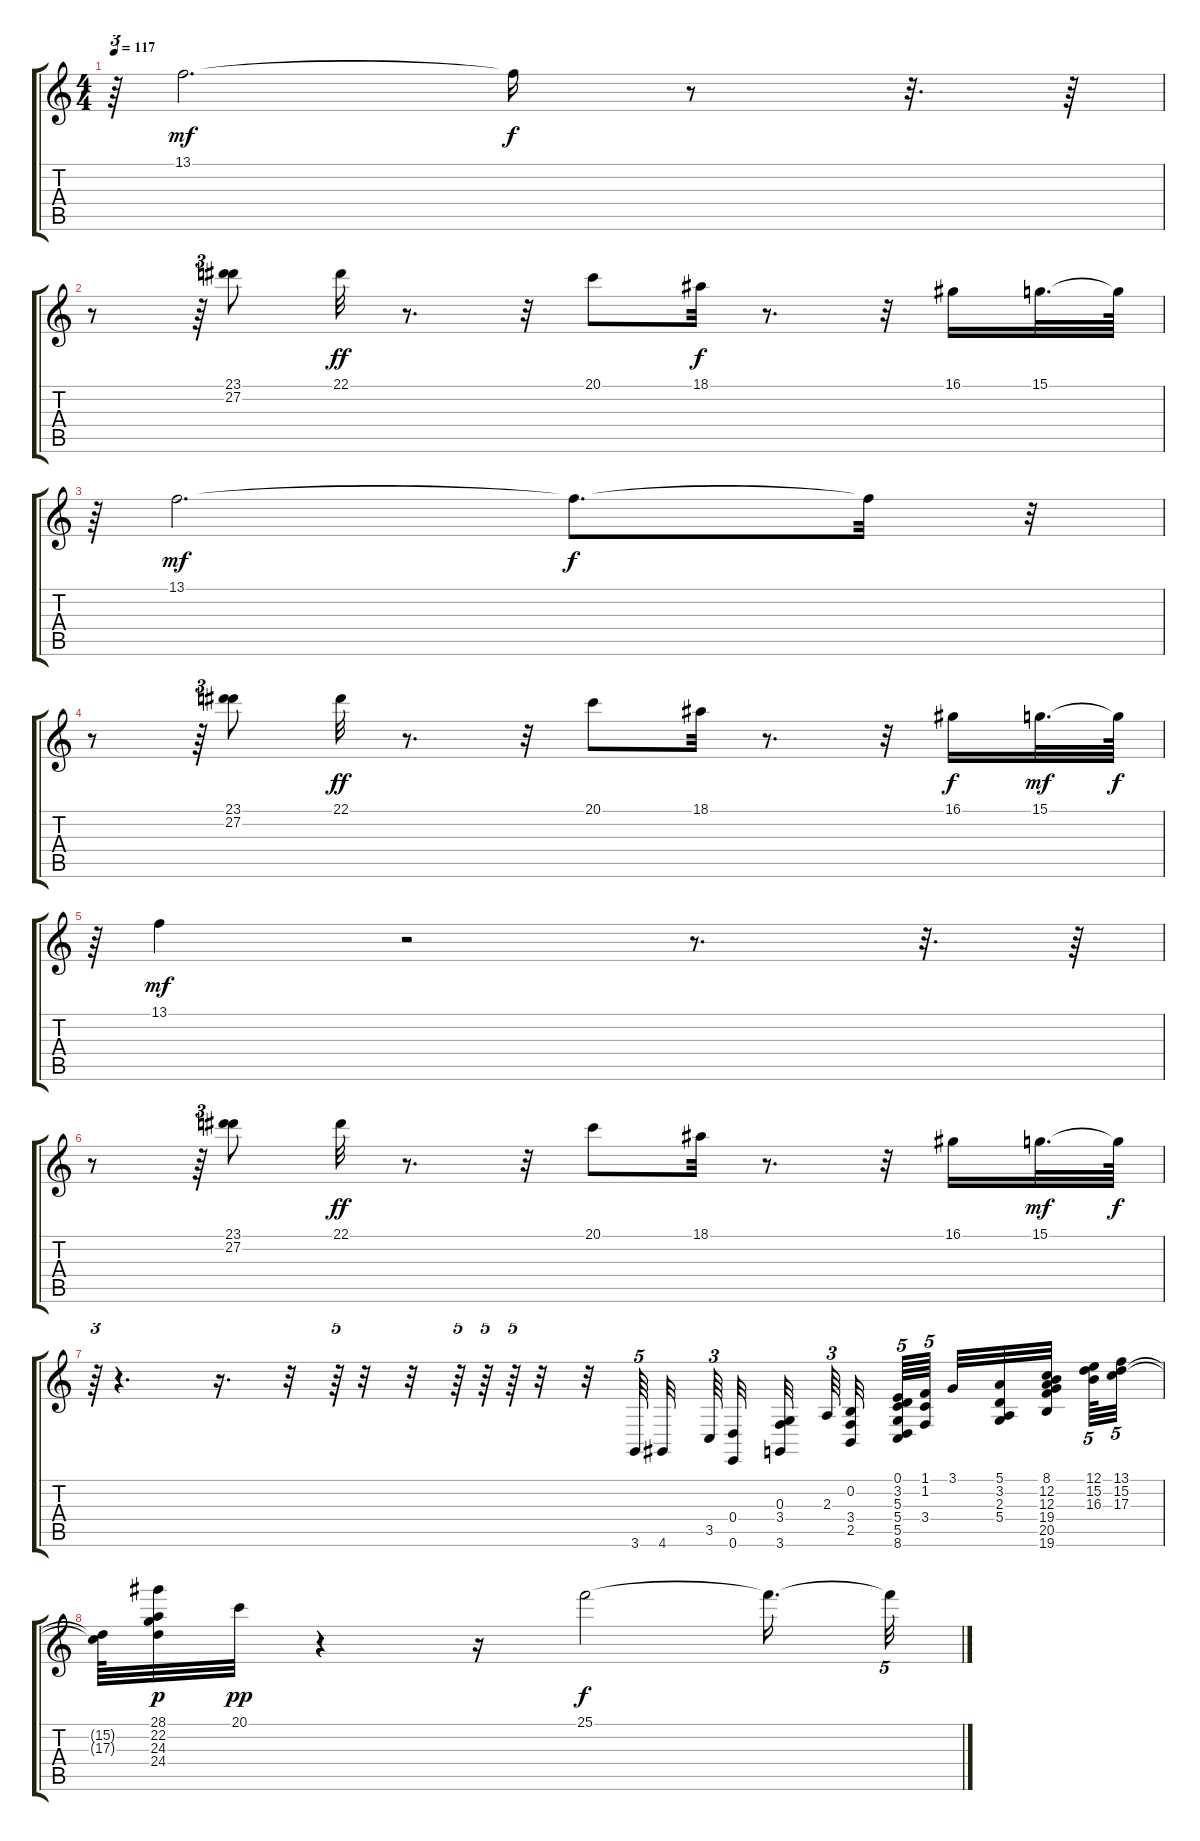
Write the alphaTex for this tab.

\track "" {instrument rockorgan}
\staff {score tabs}
\tuning (E4 B3 G3 D3 A2 E2) {hide}
\ts (4 4)
\tempo 117
\clef g2
\ks c
r.64{tu (3 2) dy f} 13.1.2{d dy mf} 13.1{t}.16{dy f} r.8 r.32{d} r.64 |
r.8 r.64{tu (3 2)} (23.1 27.2).8 22.1.32{dy ff} r.8{d} r.32 20.1.8 18.1.32{dy f} r.8{d} r.32 16.1.16 15.1.32{d} 15.1{t}.64 |
r.64{tu (3 2)} 13.1.2{d dy mf} 13.1{t}.8{d dy f} 13.1{t}.32 r.32{tu (3 2)} |
r.8 r.64{tu (3 2)} (23.1 27.2).8 22.1.32{dy ff} r.8{d} r.32 20.1.8 18.1.32 r.8{d} r.32 16.1.16{dy f} 15.1.32{d dy mf} 15.1{t}.64{dy f} |
r.64{tu (3 2)} 13.1.4{dy mf} r.2 r.8{d} r.32{d} r.64 |
r.8 r.64{tu (3 2)} (23.1 27.2).8 22.1.32{dy ff} r.8{d} r.32 20.1.8 18.1.32 r.8{d} r.32 16.1.16 15.1.32{d dy mf} 15.1{t}.64{dy f} |
r.64{tu (3 2)} r.4{d} r.16{d} r.32 r.64{tu (5 4)} r.32 r.32 r.64{tu (5 4)} r.64{tu (5 4)} r.64{tu (5 4)} r.32 r.32 3.6.64{tu (5 4)} 4.6.32 3.5.64{tu (3 2)} (0.4 0.6).32 (0.3 3.4 3.6).32 2.3.64{tu (3 2)} (0.2 3.4 2.5).32 (0.1 3.2 5.3 5.4 5.5 8.6).64{tu (5 4)} (1.1 1.2 3.4).64{tu (5 4)} 3.1.32 (5.1 3.2 2.3 5.4).32 (8.1 12.2 12.3 19.4 20.5 19.6).32 (12.1 15.2 16.3).64{tu (5 4)} (13.1 15.2 17.3).32{tu (5 4)} |
(15.2{t} 17.3{t}).64 (28.1 22.2 24.3 24.4).32{dy p} 20.1.32{dy pp} r.4 r.16 25.1.2{dy f} 25.1{t}.16{d} 25.1{t}.32{tu (5 4)}
